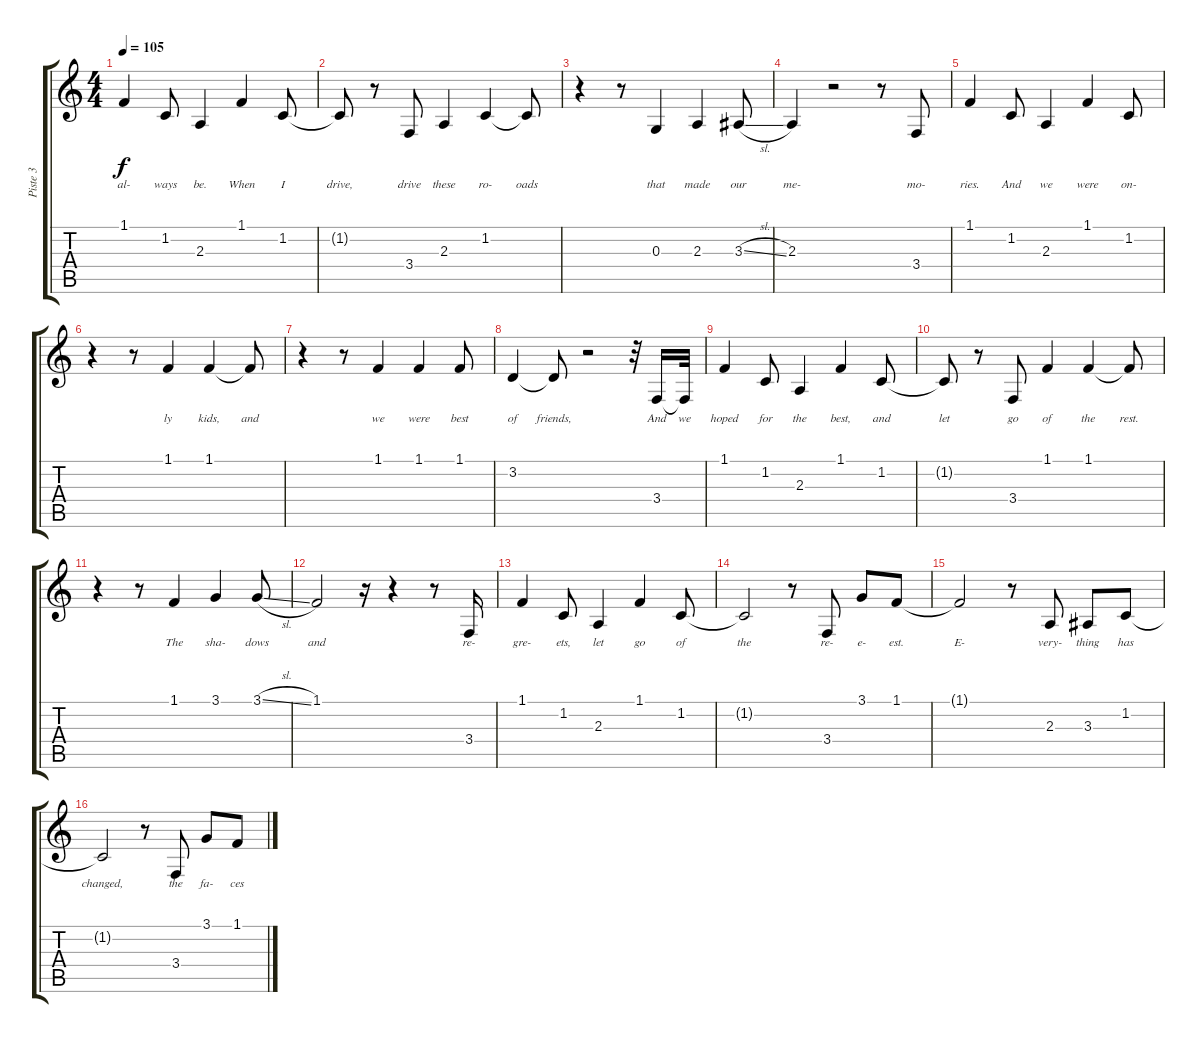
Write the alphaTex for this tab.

\track ("Piste 3" "Piste 3") {instrument flute}
\staff {score tabs}
\tuning (E4 B3 G3 D3 A2 E2) {hide}
\ts (4 4)
\tempo 105
\clef g2
\ks c
1.1.4{lyrics (0 "al-") lyrics (1 "") lyrics (2 "") lyrics (3 "") lyrics (4 "") dy f} 1.2.8{lyrics (0 "ways") lyrics (1 "") lyrics (2 "") lyrics (3 "") lyrics (4 "")} 2.3.4{lyrics (0 "be.") lyrics (1 "") lyrics (2 "") lyrics (3 "") lyrics (4 "")} 1.1.4{lyrics (0 "When") lyrics (1 "") lyrics (2 "") lyrics (3 "") lyrics (4 "")} 1.2.8{lyrics (0 "I") lyrics (1 "") lyrics (2 "") lyrics (3 "") lyrics (4 "")} |
1.2{t}.8{lyrics (0 "drive,") lyrics (1 "") lyrics (2 "") lyrics (3 "") lyrics (4 "")} r.8 3.4.8{lyrics (0 "drive") lyrics (1 "") lyrics (2 "") lyrics (3 "") lyrics (4 "")} 2.3.4{lyrics (0 "these") lyrics (1 "") lyrics (2 "") lyrics (3 "") lyrics (4 "")} 1.2.4{lyrics (0 "ro-") lyrics (1 "") lyrics (2 "") lyrics (3 "") lyrics (4 "")} 1.2{t}.8{lyrics (0 "oads") lyrics (1 "") lyrics (2 "") lyrics (3 "") lyrics (4 "")} |
r.4 r.8 0.3.4{lyrics (0 "that") lyrics (1 "") lyrics (2 "") lyrics (3 "") lyrics (4 "")} 2.3.4{lyrics (0 "made") lyrics (1 "") lyrics (2 "") lyrics (3 "") lyrics (4 "")} 3.3{sl}.8{lyrics (0 "our") lyrics (1 "") lyrics (2 "") lyrics (3 "") lyrics (4 "")} |
2.3.4{lyrics (0 "me-") lyrics (1 "") lyrics (2 "") lyrics (3 "") lyrics (4 "")} r.2 r.8 3.4.8{lyrics (0 "mo-") lyrics (1 "") lyrics (2 "") lyrics (3 "") lyrics (4 "")} |
1.1.4{lyrics (0 "ries.") lyrics (1 "") lyrics (2 "") lyrics (3 "") lyrics (4 "")} 1.2.8{lyrics (0 "And") lyrics (1 "") lyrics (2 "") lyrics (3 "") lyrics (4 "")} 2.3.4{lyrics (0 "we") lyrics (1 "") lyrics (2 "") lyrics (3 "") lyrics (4 "")} 1.1.4{lyrics (0 "were") lyrics (1 "") lyrics (2 "") lyrics (3 "") lyrics (4 "")} 1.2.8{lyrics (0 "on-") lyrics (1 "") lyrics (2 "") lyrics (3 "") lyrics (4 "")} |
r.4 r.8 1.1.4{lyrics (0 "ly") lyrics (1 "") lyrics (2 "") lyrics (3 "") lyrics (4 "")} 1.1.4{lyrics (0 "kids,") lyrics (1 "") lyrics (2 "") lyrics (3 "") lyrics (4 "")} 1.1{t}.8{lyrics (0 "and") lyrics (1 "") lyrics (2 "") lyrics (3 "") lyrics (4 "")} |
r.4 r.8 1.1.4{lyrics (0 "we") lyrics (1 "") lyrics (2 "") lyrics (3 "") lyrics (4 "")} 1.1.4{lyrics (0 "were") lyrics (1 "") lyrics (2 "") lyrics (3 "") lyrics (4 "")} 1.1.8{lyrics (0 "best") lyrics (1 "") lyrics (2 "") lyrics (3 "") lyrics (4 "")} |
3.2.4{lyrics (0 "of") lyrics (1 "") lyrics (2 "") lyrics (3 "") lyrics (4 "")} 3.2{t}.8{lyrics (0 "friends,") lyrics (1 "") lyrics (2 "") lyrics (3 "") lyrics (4 "")} r.2 r.32 3.4.16{lyrics (0 "And") lyrics (1 "") lyrics (2 "") lyrics (3 "") lyrics (4 "")} 3.4{t}.32{lyrics (0 "we") lyrics (1 "") lyrics (2 "") lyrics (3 "") lyrics (4 "")} |
1.1.4{lyrics (0 "hoped") lyrics (1 "") lyrics (2 "") lyrics (3 "") lyrics (4 "")} 1.2.8{lyrics (0 "for") lyrics (1 "") lyrics (2 "") lyrics (3 "") lyrics (4 "")} 2.3.4{lyrics (0 "the") lyrics (1 "") lyrics (2 "") lyrics (3 "") lyrics (4 "")} 1.1.4{lyrics (0 "best,") lyrics (1 "") lyrics (2 "") lyrics (3 "") lyrics (4 "")} 1.2.8{lyrics (0 "and") lyrics (1 "") lyrics (2 "") lyrics (3 "") lyrics (4 "")} |
1.2{t}.8{lyrics (0 "let") lyrics (1 "") lyrics (2 "") lyrics (3 "") lyrics (4 "")} r.8 3.4.8{lyrics (0 "go") lyrics (1 "") lyrics (2 "") lyrics (3 "") lyrics (4 "")} 1.1.4{lyrics (0 "of") lyrics (1 "") lyrics (2 "") lyrics (3 "") lyrics (4 "")} 1.1.4{lyrics (0 "the") lyrics (1 "") lyrics (2 "") lyrics (3 "") lyrics (4 "")} 1.1{t}.8{lyrics (0 "rest.") lyrics (1 "") lyrics (2 "") lyrics (3 "") lyrics (4 "")} |
r.4 r.8 1.1.4{lyrics (0 "The") lyrics (1 "") lyrics (2 "") lyrics (3 "") lyrics (4 "")} 3.1.4{lyrics (0 "sha-") lyrics (1 "") lyrics (2 "") lyrics (3 "") lyrics (4 "")} 3.1{sl}.8{lyrics (0 "dows") lyrics (1 "") lyrics (2 "") lyrics (3 "") lyrics (4 "")} |
1.1.2{lyrics (0 "and") lyrics (1 "") lyrics (2 "") lyrics (3 "") lyrics (4 "")} r.16 r.4 r.8 3.4.16{lyrics (0 "re-") lyrics (1 "") lyrics (2 "") lyrics (3 "") lyrics (4 "")} |
1.1.4{lyrics (0 "gre-") lyrics (1 "") lyrics (2 "") lyrics (3 "") lyrics (4 "")} 1.2.8{lyrics (0 "ets,") lyrics (1 "") lyrics (2 "") lyrics (3 "") lyrics (4 "")} 2.3.4{lyrics (0 "let") lyrics (1 "") lyrics (2 "") lyrics (3 "") lyrics (4 "")} 1.1.4{lyrics (0 "go") lyrics (1 "") lyrics (2 "") lyrics (3 "") lyrics (4 "")} 1.2.8{lyrics (0 "of") lyrics (1 "") lyrics (2 "") lyrics (3 "") lyrics (4 "")} |
1.2{t}.2{lyrics (0 "the") lyrics (1 "") lyrics (2 "") lyrics (3 "") lyrics (4 "")} r.8 3.4.8{lyrics (0 "re-") lyrics (1 "") lyrics (2 "") lyrics (3 "") lyrics (4 "")} 3.1.8{lyrics (0 "e-") lyrics (1 "") lyrics (2 "") lyrics (3 "") lyrics (4 "")} 1.1.8{lyrics (0 "est.") lyrics (1 "") lyrics (2 "") lyrics (3 "") lyrics (4 "")} |
1.1{t}.2{lyrics (0 "E-") lyrics (1 "") lyrics (2 "") lyrics (3 "") lyrics (4 "")} r.8 2.3.8{lyrics (0 "very-") lyrics (1 "") lyrics (2 "") lyrics (3 "") lyrics (4 "")} 3.3.8{lyrics (0 "thing") lyrics (1 "") lyrics (2 "") lyrics (3 "") lyrics (4 "")} 1.2.8{lyrics (0 "has") lyrics (1 "") lyrics (2 "") lyrics (3 "") lyrics (4 "")} |
1.2{t}.2{lyrics (0 "changed,") lyrics (1 "") lyrics (2 "") lyrics (3 "") lyrics (4 "")} r.8 3.4.8{lyrics (0 "the") lyrics (1 "") lyrics (2 "") lyrics (3 "") lyrics (4 "")} 3.1.8{lyrics (0 "fa-") lyrics (1 "") lyrics (2 "") lyrics (3 "") lyrics (4 "")} 1.1.8{lyrics (0 "ces") lyrics (1 "") lyrics (2 "") lyrics (3 "") lyrics (4 "")}
